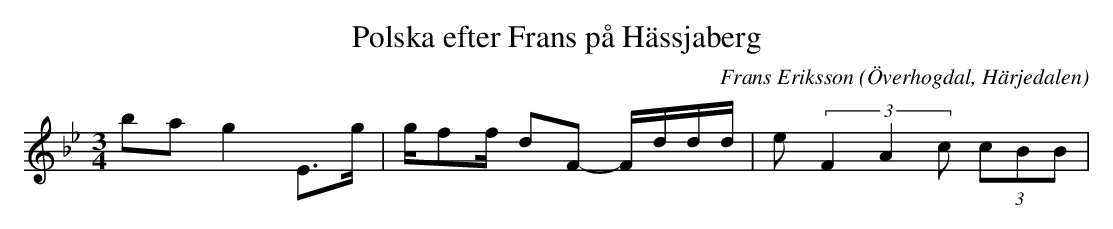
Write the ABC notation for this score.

X:1
T:Polska efter Frans på Hässjaberg
O:Överhogdal, Härjedalen
M:3/4
C:Frans Eriksson
K:Bb
ba g2 E>g |g/ff/- dF- F/d/d/d/|e(3F2A2c (3cBB|
